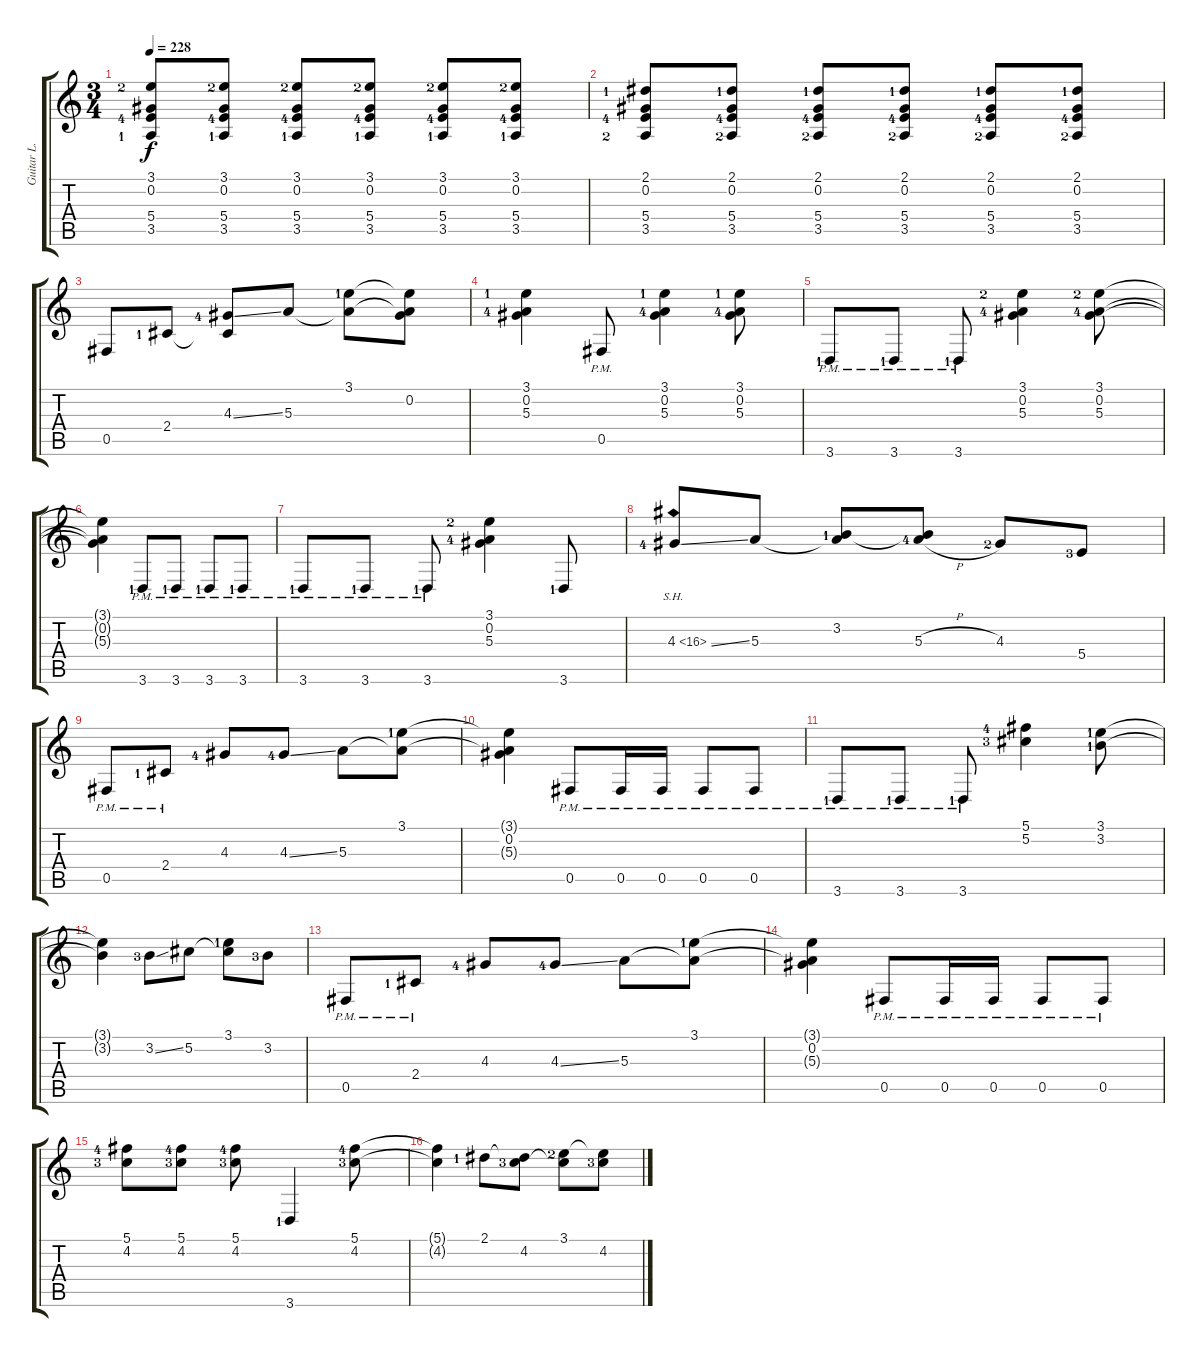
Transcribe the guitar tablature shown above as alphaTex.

\track ("Guitar L." "Guitar L.") {instrument distortionguitar}
\staff {score tabs}
\tuning (Db4 Ab3 E3 B2 Gb2 B1) {hide}
\ts (3 4)
\tempo 228
\clef g2
\ks c
(3.1{lf 3} 0.2 5.4{lf 5} 3.5{lf 2}).8{dy f} (3.1{lf 3} 0.2 5.4{lf 5} 3.5{lf 2}).8 (3.1{lf 3} 0.2 5.4{lf 5} 3.5{lf 2}).8 (3.1{lf 3} 0.2 5.4{lf 5} 3.5{lf 2}).8 (3.1{lf 3} 0.2 5.4{lf 5} 3.5{lf 2}).8 (3.1{lf 3} 0.2 5.4{lf 5} 3.5{lf 2}).8 |
(2.1{lf 2} 0.2 5.4{lf 5} 3.5{lf 3}).8 (2.1{lf 2} 0.2 5.4{lf 5} 3.5{lf 3}).8 (2.1{lf 2} 0.2 5.4{lf 5} 3.5{lf 3}).8 (2.1{lf 2} 0.2 5.4{lf 5} 3.5{lf 3}).8 (2.1{lf 2} 0.2 5.4{lf 5} 3.5{lf 3}).8 (2.1{lf 2} 0.2 5.4{lf 5} 3.5{lf 3}).8 |
0.5.8 2.4{lf 2}.8 (4.3{ss lf 5} 2.4{t}).8 5.3.8 (3.1{lf 2} 5.3{t}).8 (3.1{t} 0.2 5.3{t}).8 |
(3.1{lf 2} 0.2 5.3{lf 5}).4 0.5{pm}.8 (3.1{lf 2} 0.2 5.3{lf 5}).4 (3.1{lf 2} 0.2 5.3{lf 5}).8 |
3.6{pm lf 2}.8 3.6{pm lf 2}.8 3.6{pm lf 2}.8 (3.1{lf 3} 0.2 5.3{lf 5}).4 (3.1{lf 3} 0.2 5.3{lf 5}).8 |
(3.1{t} 0.2{t} 5.3{t}).4 3.6{pm lf 2}.8 3.6{pm lf 2}.8 3.6{pm lf 2}.8 3.6{pm lf 2}.8 |
3.6{pm lf 2}.8 3.6{pm lf 2}.8 3.6{pm lf 2}.8 (3.1{lf 3} 0.2 5.3{lf 5}).4 3.6{lf 2}.8 |
4.3{sh 12 ss lf 5}.8 5.3.8 (3.2{lf 2} 5.3{t}).8 (3.2{t} 5.3{h lf 5}).8 4.3{lf 3}.8 5.4{lf 4}.8 |
0.5{pm}.8 2.4{pm lf 2}.8 4.3{lf 5}.8 4.3{ss lf 5}.8 5.3.8 (3.1{lf 2} 5.3{t}).8 |
(3.1{t} 0.2 5.3{t}).4 0.5{pm}.8 0.5{pm}.16 0.5{pm}.16 0.5{pm}.8 0.5{pm}.8 |
3.6{pm lf 2}.8 3.6{pm lf 2}.8 3.6{pm lf 2}.8 (5.1{lf 5} 5.2{lf 4}).4 (3.1{lf 2} 3.2{lf 2}).8 |
(3.1{t} 3.2{t}).4 3.2{ss lf 4}.8 5.2.8 (3.1{lf 2} 5.2{t}).8 3.2{lf 4}.8 |
0.5{pm}.8 2.4{pm lf 2}.8 4.3{lf 5}.8 4.3{ss lf 5}.8 5.3.8 (3.1{lf 2} 5.3{t}).8 |
(3.1{t} 0.2 5.3{t}).4 0.5{pm}.8 0.5{pm}.16 0.5{pm}.16 0.5{pm}.8 0.5{pm}.8 |
(5.1{lf 5} 4.2{lf 4}).8 (5.1{lf 5} 4.2{lf 4}).8 (5.1{lf 5} 4.2{lf 4}).8 3.6{lf 2}.4 (5.1{lf 5} 4.2{lf 4}).8 |
(5.1{t} 4.2{t}).4 2.1{lf 2}.8 (2.1{t} 4.2{lf 4}).8 (3.1{lf 3} 4.2{t}).8 (3.1{t} 4.2{lf 4}).8
